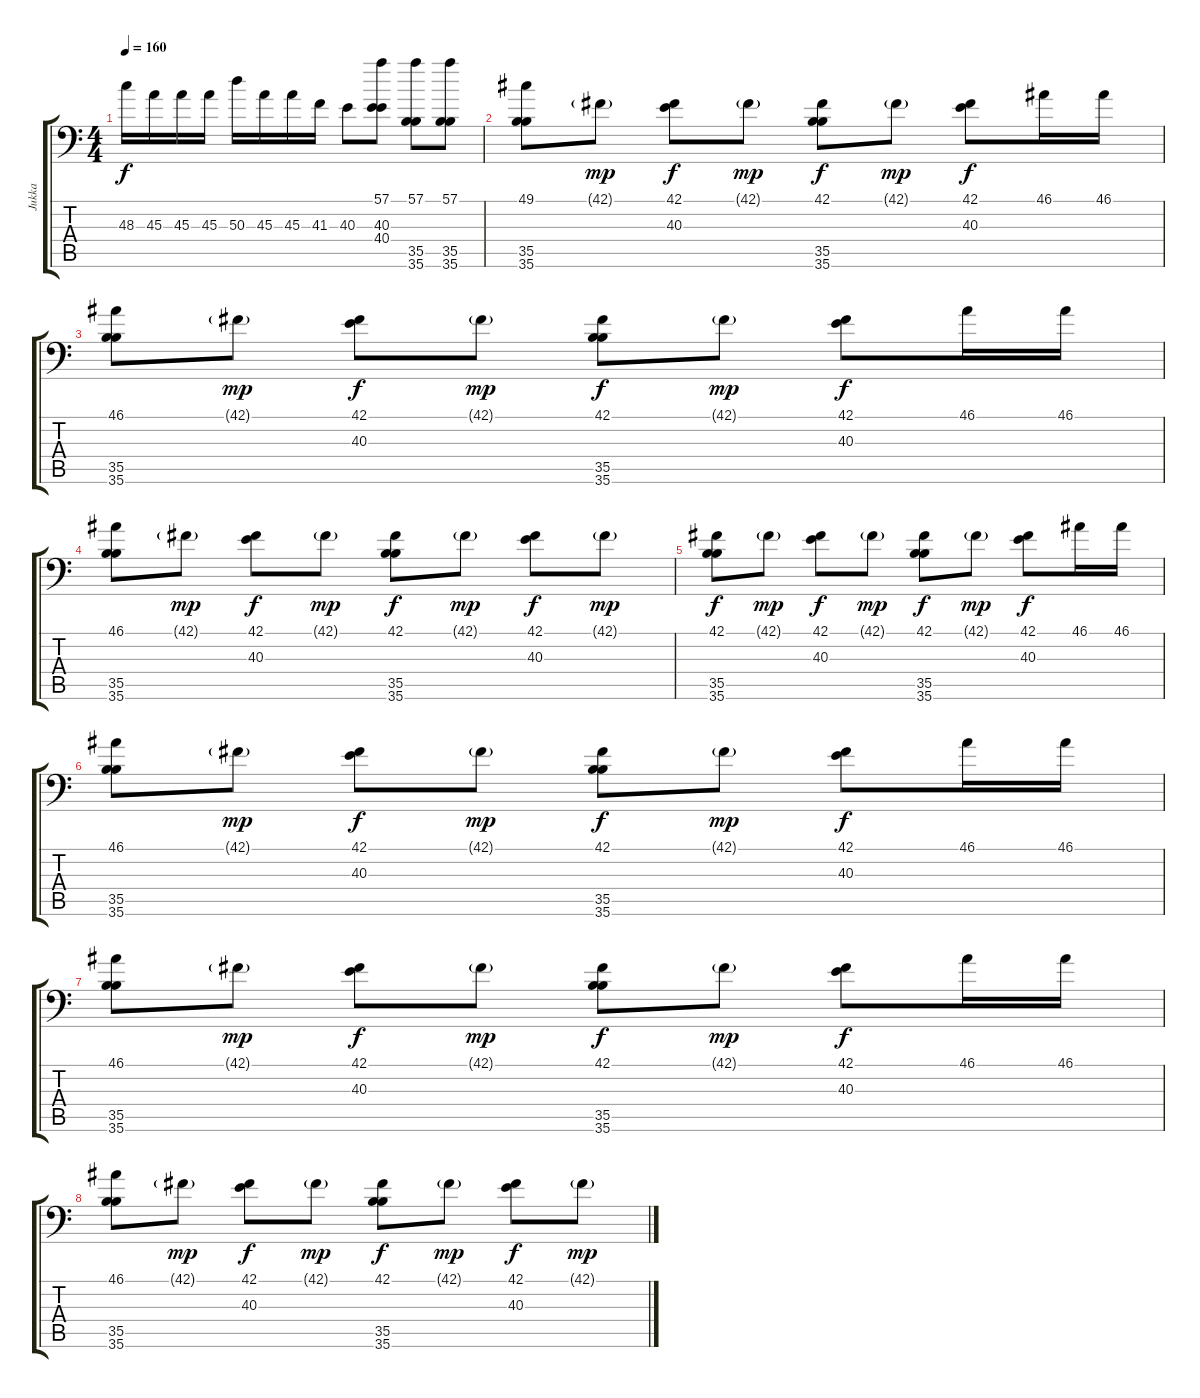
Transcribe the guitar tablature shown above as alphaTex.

\track ("Jukka" "Jukka") {instrument acousticgrandpiano}
\staff {score tabs}
\tuning (C-1 C-1 C-1 C-1 C-1 C-1) {hide}
\ts (4 4)
\tempo 160
\clef f4
\ks c
48.3.16{dy f} 45.3.16 45.3.16 45.3.16 50.3.16 45.3.16 45.3.16 41.3.16 40.3.8 (57.1 40.3 40.4).8 (57.1 35.5 35.6).8 (57.1 35.5 35.6).8 |
(49.1 35.5 35.6).8 42.1{g}.8{dy mp} (42.1 40.3).8{dy f} 42.1{g}.8{dy mp} (42.1 35.5 35.6).8{dy f} 42.1{g}.8{dy mp} (42.1 40.3).8{dy f} 46.1.16 46.1.16 |
(46.1 35.5 35.6).8 42.1{g}.8{dy mp} (42.1 40.3).8{dy f} 42.1{g}.8{dy mp} (42.1 35.5 35.6).8{dy f} 42.1{g}.8{dy mp} (42.1 40.3).8{dy f} 46.1.16 46.1.16 |
(46.1 35.5 35.6).8 42.1{g}.8{dy mp} (42.1 40.3).8{dy f} 42.1{g}.8{dy mp} (42.1 35.5 35.6).8{dy f} 42.1{g}.8{dy mp} (42.1 40.3).8{dy f} 42.1{g}.8{dy mp} |
(42.1 35.5 35.6).8{dy f} 42.1{g}.8{dy mp} (42.1 40.3).8{dy f} 42.1{g}.8{dy mp} (42.1 35.5 35.6).8{dy f} 42.1{g}.8{dy mp} (42.1 40.3).8{dy f} 46.1.16 46.1.16 |
(46.1 35.5 35.6).8 42.1{g}.8{dy mp} (42.1 40.3).8{dy f} 42.1{g}.8{dy mp} (42.1 35.5 35.6).8{dy f} 42.1{g}.8{dy mp} (42.1 40.3).8{dy f} 46.1.16 46.1.16 |
(46.1 35.5 35.6).8 42.1{g}.8{dy mp} (42.1 40.3).8{dy f} 42.1{g}.8{dy mp} (42.1 35.5 35.6).8{dy f} 42.1{g}.8{dy mp} (42.1 40.3).8{dy f} 46.1.16 46.1.16 |
(46.1 35.5 35.6).8 42.1{g}.8{dy mp} (42.1 40.3).8{dy f} 42.1{g}.8{dy mp} (42.1 35.5 35.6).8{dy f} 42.1{g}.8{dy mp} (42.1 40.3).8{dy f} 42.1{g}.8{dy mp}
